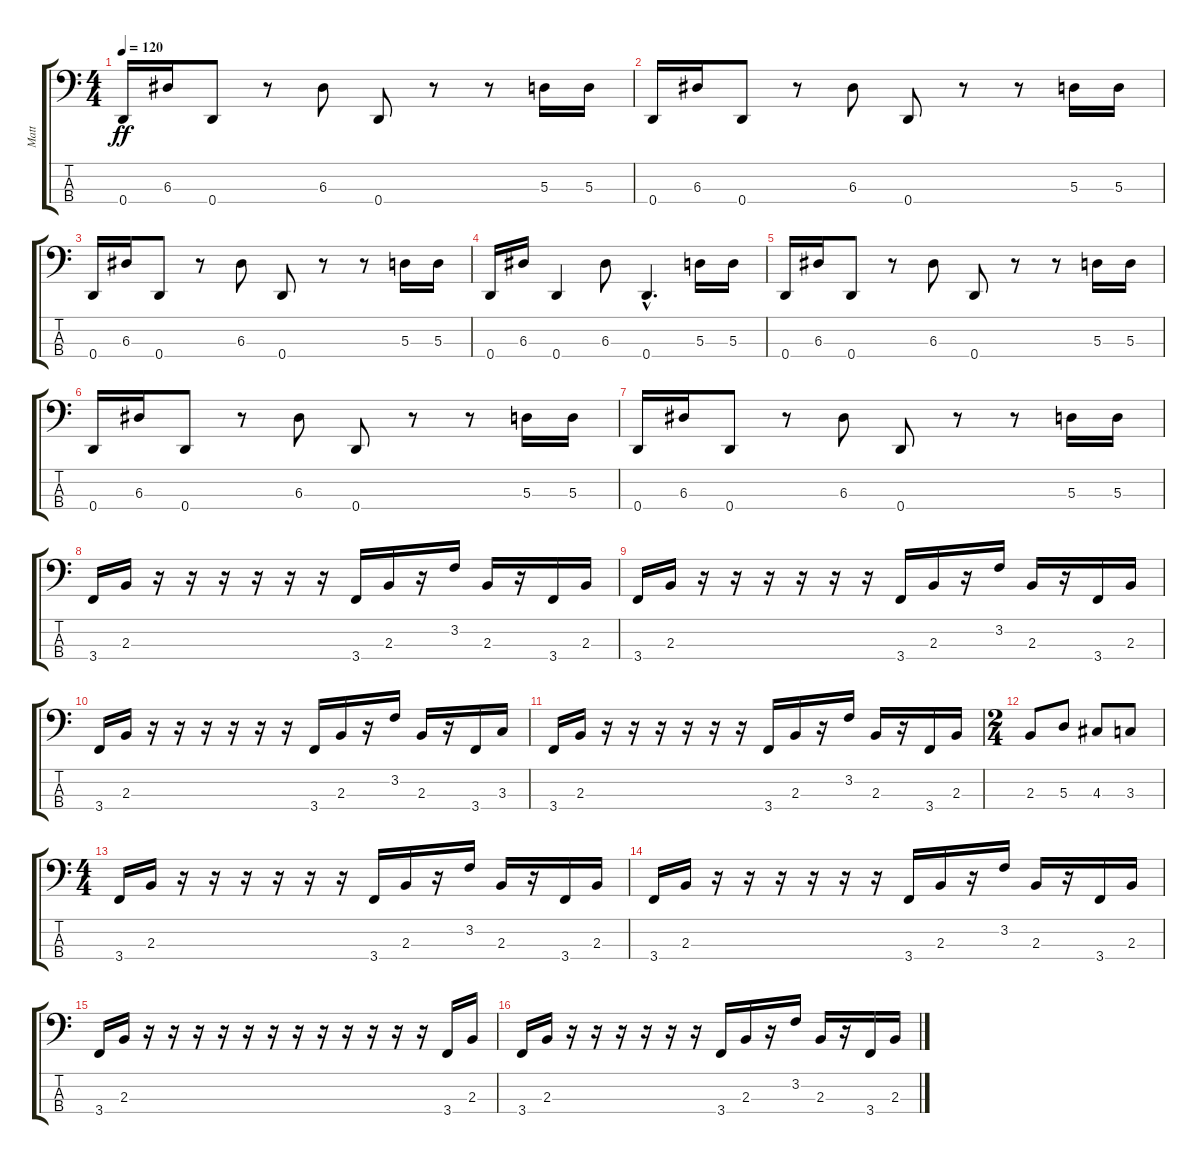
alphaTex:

\track ("Matt" "Matt") {instrument slapbass2}
\staff {score tabs}
\tuning (G2 D2 A1 D1) {hide}
\ts (4 4)
\tempo 120
\clef f4
\ks c
0.4.16{dy ff} 6.3.16 0.4.8 r.8 6.3.8 0.4.8 r.8 r.8 5.3.16 5.3.16 |
0.4.16 6.3.16 0.4.8 r.8 6.3.8 0.4.8 r.8 r.8 5.3.16 5.3.16 |
0.4.16 6.3.16 0.4.8 r.8 6.3.8 0.4.8 r.8 r.8 5.3.16 5.3.16 |
0.4.16 6.3.16 0.4.4 6.3.8 0.4{hac}.4{d} 5.3.16 5.3.16 |
0.4.16 6.3.16 0.4.8 r.8 6.3.8 0.4.8 r.8 r.8 5.3.16 5.3.16 |
0.4.16 6.3.16 0.4.8 r.8 6.3.8 0.4.8 r.8 r.8 5.3.16 5.3.16 |
0.4.16 6.3.16 0.4.8 r.8 6.3.8 0.4.8 r.8 r.8 5.3.16 5.3.16 |
3.4.16 2.3.16 r.16 r.16 r.16 r.16 r.16 r.16 3.4.16 2.3.16 r.16 3.2.16 2.3.16 r.16 3.4.16 2.3.16 |
3.4.16 2.3.16 r.16 r.16 r.16 r.16 r.16 r.16 3.4.16 2.3.16 r.16 3.2.16 2.3.16 r.16 3.4.16 2.3.16 |
3.4.16 2.3.16 r.16 r.16 r.16 r.16 r.16 r.16 3.4.16 2.3.16 r.16 3.2.16 2.3.16 r.16 3.4.16 3.3.16 |
3.4.16 2.3.16 r.16 r.16 r.16 r.16 r.16 r.16 3.4.16 2.3.16 r.16 3.2.16 2.3.16 r.16 3.4.16 2.3.16 |
\ts (2 4)
2.3.8 5.3.8 4.3.8 3.3.8 |
\ts (4 4)
3.4.16 2.3.16 r.16 r.16 r.16 r.16 r.16 r.16 3.4.16 2.3.16 r.16 3.2.16 2.3.16 r.16 3.4.16 2.3.16 |
3.4.16 2.3.16 r.16 r.16 r.16 r.16 r.16 r.16 3.4.16 2.3.16 r.16 3.2.16 2.3.16 r.16 3.4.16 2.3.16 |
3.4.16 2.3.16 r.16 r.16 r.16 r.16 r.16 r.16 r.16 r.16 r.16 r.16 r.16 r.16 3.4.16 2.3.16 |
3.4.16 2.3.16 r.16 r.16 r.16 r.16 r.16 r.16 3.4.16 2.3.16 r.16 3.2.16 2.3.16 r.16 3.4.16 2.3.16
